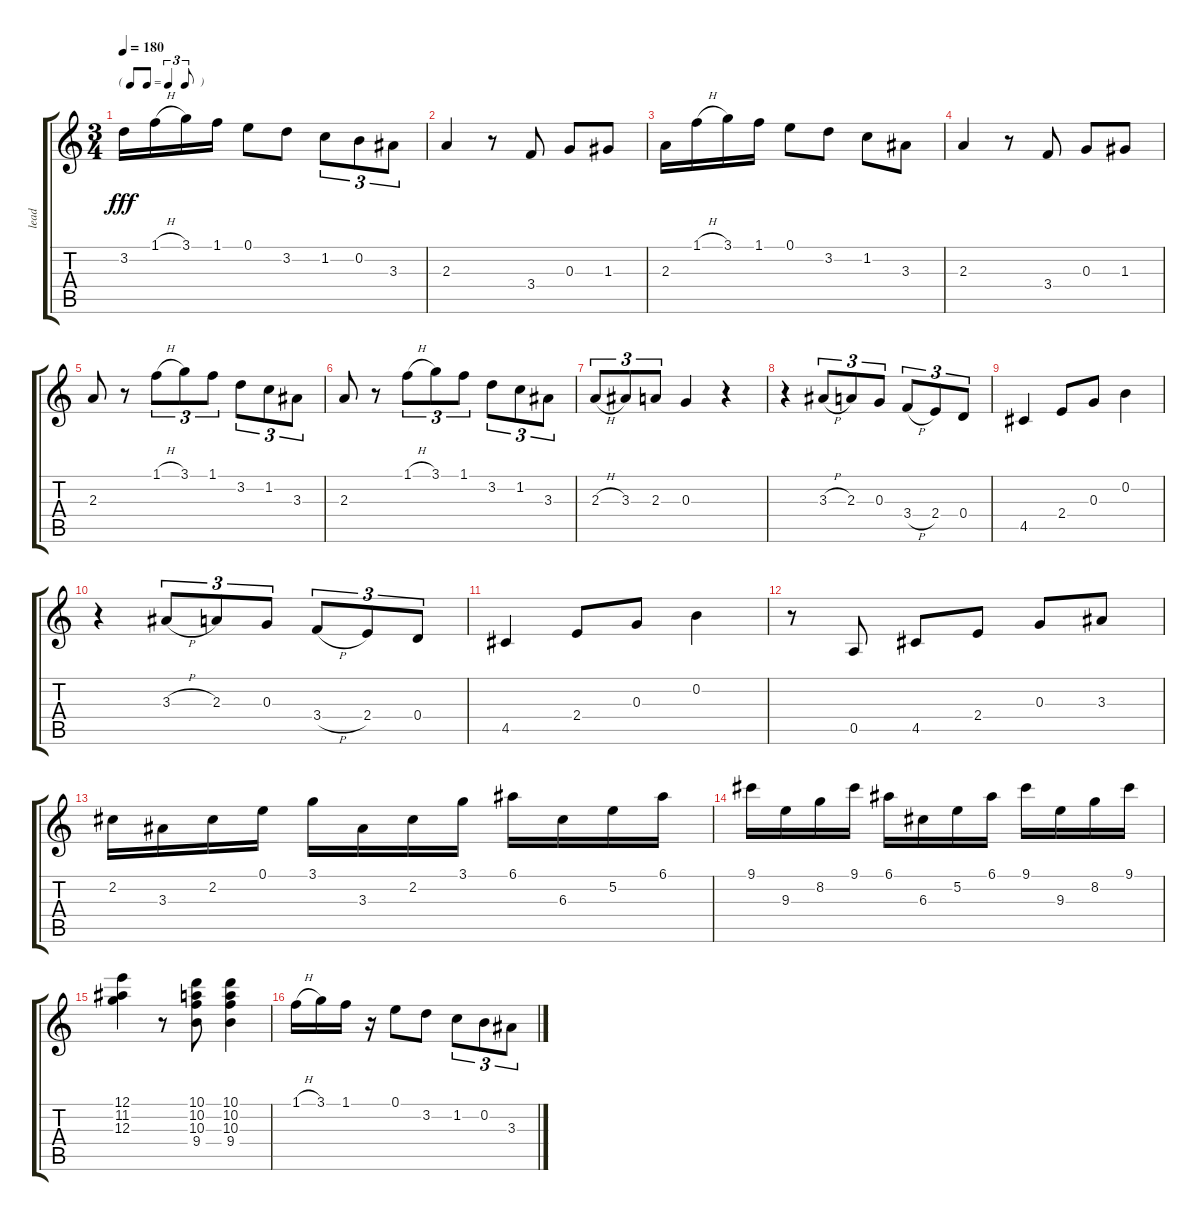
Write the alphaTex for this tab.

\track ("lead" "lead") {instrument acousticguitarsteel}
\staff {score tabs}
\tuning (E4 B3 G3 D3 A2 E2) {hide}
\ts (3 4)
\tf triplet8th
\tempo 180
\clef g2
\ks c
3.2.16{dy fff} 1.1{h}.16 3.1.16 1.1.16 0.1.8 3.2.8 1.2.8{tu (3 2)} 0.2.8{tu (3 2)} 3.3.8{tu (3 2)} |
2.3.4 r.8 3.4.8 0.3.8 1.3.8 |
2.3.16 1.1{h}.16 3.1.16 1.1.16 0.1.8 3.2.8 1.2.8 3.3.8 |
2.3.4 r.8 3.4.8 0.3.8 1.3.8 |
2.3.8 r.8 1.1{h}.8{tu (3 2)} 3.1.8{tu (3 2)} 1.1.8{tu (3 2)} 3.2.8{tu (3 2)} 1.2.8{tu (3 2)} 3.3.8{tu (3 2)} |
2.3.8 r.8 1.1{h}.8{tu (3 2)} 3.1.8{tu (3 2)} 1.1.8{tu (3 2)} 3.2.8{tu (3 2)} 1.2.8{tu (3 2)} 3.3.8{tu (3 2)} |
2.3{h}.8{tu (3 2)} 3.3.8{tu (3 2)} 2.3.8{tu (3 2)} 0.3.4 r.4 |
r.4 3.3{h}.8{tu (3 2)} 2.3.8{tu (3 2)} 0.3.8{tu (3 2)} 3.4{h}.8{tu (3 2)} 2.4.8{tu (3 2)} 0.4.8{tu (3 2)} |
4.5.4 2.4.8 0.3.8 0.2.4 |
r.4 3.3{h}.8{tu (3 2)} 2.3.8{tu (3 2)} 0.3.8{tu (3 2)} 3.4{h}.8{tu (3 2)} 2.4.8{tu (3 2)} 0.4.8{tu (3 2)} |
4.5.4 2.4.8 0.3.8 0.2.4 |
r.8 0.5.8 4.5.8 2.4.8 0.3.8 3.3.8 |
2.2.16 3.3.16 2.2.16 0.1.16 3.1.16 3.3.16 2.2.16 3.1.16 6.1.16 6.3.16 5.2.16 6.1.16 |
9.1.16 9.3.16 8.2.16 9.1.16 6.1.16 6.3.16 5.2.16 6.1.16 9.1.16 9.3.16 8.2.16 9.1.16 |
(12.1 11.2 12.3).4 r.8 (10.1 10.2 10.3 9.4).8 (10.1 10.2 10.3 9.4).4 |
1.1{h}.16 3.1.16 1.1.16 r.16 0.1.8 3.2.8 1.2.8{tu (3 2)} 0.2.8{tu (3 2)} 3.3.8{tu (3 2)}
